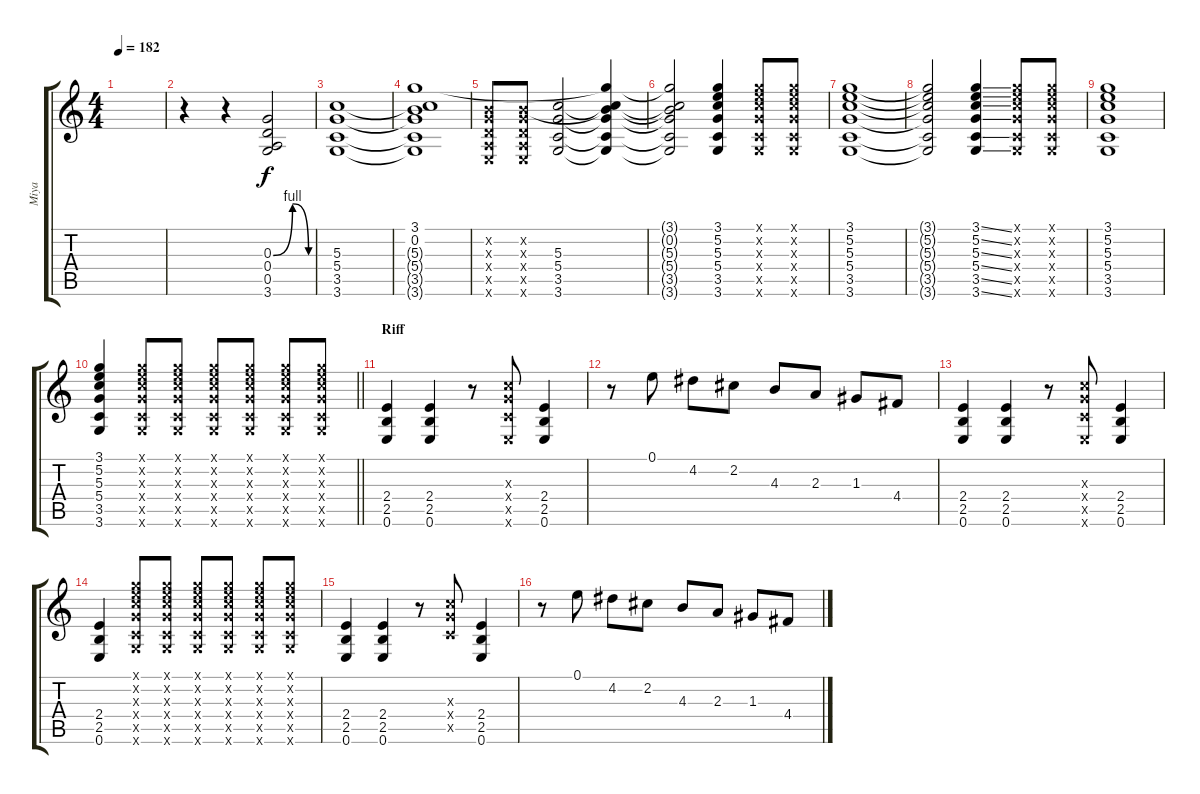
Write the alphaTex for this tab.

\track ("Miya " "Miya ") {instrument distortionguitar}
\staff {score tabs}
\tuning (E4 B3 G3 D3 A2 E2) {hide}
\ts (4 4)
\tempo 182
\clef g2
\ks c
|
r.4 r.4 (0.3{be (custom 0 0 30 4 55 0 60 0)} 0.4 0.5 3.6).2 |
(5.3 5.4 3.5 3.6).1 |
(3.1 0.2 5.3{t} 5.4{t} 3.5{t} 3.6{t}).1 |
(0.2{x} 0.3{x} 0.4{x} 0.5{x} 0.6{x}).8 (0.2{x} 0.3{x} 0.4{x} 0.5{x} 0.6{x}).8 (5.3 5.4 3.5 3.6).2 (3.1{t} 0.2{t} 5.3{t} 5.4{t} 3.5{t} 3.6{t}).4 |
(3.1{t} 0.2{t} 5.3{t} 5.4{t} 3.5{t} 3.6{t}).2 (3.1 5.2 5.3 5.4 3.5 3.6).4 (3.1{x} 5.2{x} 5.3{x} 5.4{x} 3.5{x} 3.6{x}).8 (3.1{x} 5.2{x} 5.3{x} 5.4{x} 3.5{x} 3.6{x}).8 |
(3.1 5.2 5.3 5.4 3.5 3.6).1 |
(3.1{t} 5.2{t} 5.3{t} 5.4{t} 3.5{t} 3.6{t}).2 (3.1{ss} 5.2{ss} 5.3{ss} 5.4{ss} 3.5{ss} 3.6{ss}).4 (3.1{x} 5.2{x} 5.3{x} 5.4{x} 3.5{x} 3.6{x}).8 (3.1{x} 5.2{x} 5.3{x} 5.4{x} 3.5{x} 3.6{x}).8 |
(3.1 5.2 5.3 5.4 3.5 3.6).1 |
\barLineRight lightlight
(3.1 5.2 5.3 5.4 3.5 3.6).4 (3.1{x} 5.2{x} 5.3{x} 5.4{x} 3.5{x} 3.6{x}).8 (3.1{x} 5.2{x} 5.3{x} 5.4{x} 3.5{x} 3.6{x}).8 (3.1{x} 5.2{x} 5.3{x} 5.4{x} 3.5{x} 3.6{x}).8 (3.1{x} 5.2{x} 5.3{x} 5.4{x} 3.5{x} 3.6{x}).8 (3.1{x} 5.2{x} 5.3{x} 5.4{x} 3.5{x} 3.6{x}).8 (3.1{x} 5.2{x} 5.3{x} 5.4{x} 3.5{x} 3.6{x}).8 |
\section ("" "Riff")
(2.4 2.5 0.6).4 (2.4 2.5 0.6).4 r.8 (5.3{x} 5.4{x} 3.5{x} 0.6{x}).8 (2.4 2.5 0.6).4 |
r.8 0.1.8 4.2.8 2.2.8 4.3.8 2.3.8 1.3.8 4.4.8 |
(2.4 2.5 0.6).4 (2.4 2.5 0.6).4 r.8 (5.3{x} 5.4{x} 3.5{x} 0.6{x}).8 (2.4 2.5 0.6).4 |
(2.4 2.5 0.6).4 (3.1{x} 5.2{x} 5.3{x} 5.4{x} 3.5{x} 3.6{x}).8 (3.1{x} 5.2{x} 5.3{x} 5.4{x} 3.5{x} 3.6{x}).8 (3.1{x} 5.2{x} 5.3{x} 5.4{x} 3.5{x} 3.6{x}).8 (3.1{x} 5.2{x} 5.3{x} 5.4{x} 3.5{x} 3.6{x}).8 (3.1{x} 5.2{x} 5.3{x} 5.4{x} 3.5{x} 3.6{x}).8 (3.1{x} 5.2{x} 5.3{x} 5.4{x} 3.5{x} 3.6{x}).8 |
(2.4 2.5 0.6).4 (2.4 2.5 0.6).4 r.8 (5.3{x} 5.4{x} 3.5{x}).8 (2.4 2.5 0.6).4 |
r.8 0.1.8 4.2.8 2.2.8 4.3.8 2.3.8 1.3.8 4.4.8
